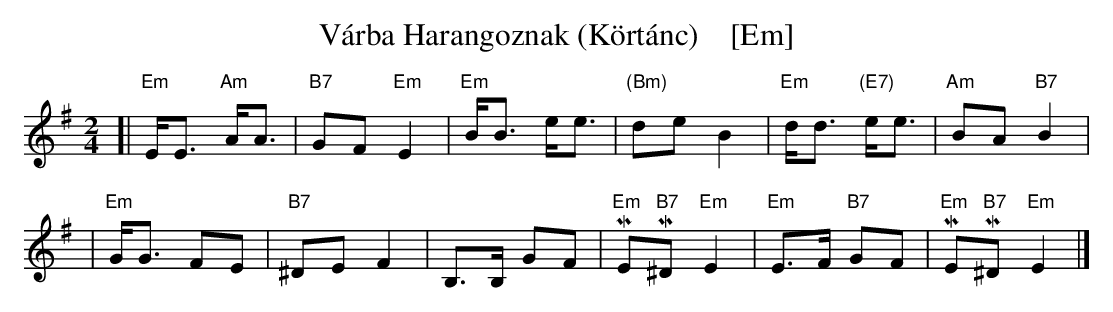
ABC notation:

X:1
T: V\'arba Harangoznak (K\"ort\'anc)    [Em]
M: 2/4
L: 1/8
K: Em
[| "Em"E<E "Am"A<A | "B7"GF "Em"E2 \
| "Em"B<B e<e | "(Bm)"de B2 \
| "Em"d<d "(E7)"e<e | "Am"BA "B7"B2 |
|  "Em"G<G FE | "B7"^DE F2 \
| B,>B, GF | "Em"ME"B7"M^D "Em"E2 \
| "Em"E>F "B7"GF | "Em"ME"B7"M^D "Em"E2 |]
